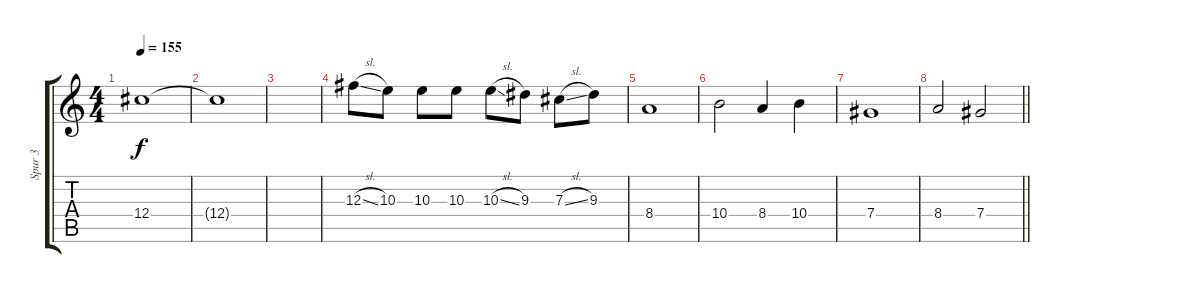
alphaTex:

\track ("Spur 3" "Spur 3") {instrument electricguitarclean}
\staff {score tabs}
\tuning (Eb4 Bb3 Gb3 Db3 Ab2 Db2) {hide}
\ts (4 4)
\tempo 155
\clef g2
\ks c
12.4.1{dy f} |
12.4{t}.1 |
|
12.3{sl}.8 10.3.8 10.3.8 10.3.8 10.3{sl}.8 9.3.8 7.3{sl}.8 9.3.8 |
8.4.1 |
10.4.2 8.4.4 10.4.4 |
7.4.1 |
\barLineRight lightlight
8.4.2 7.4.2
